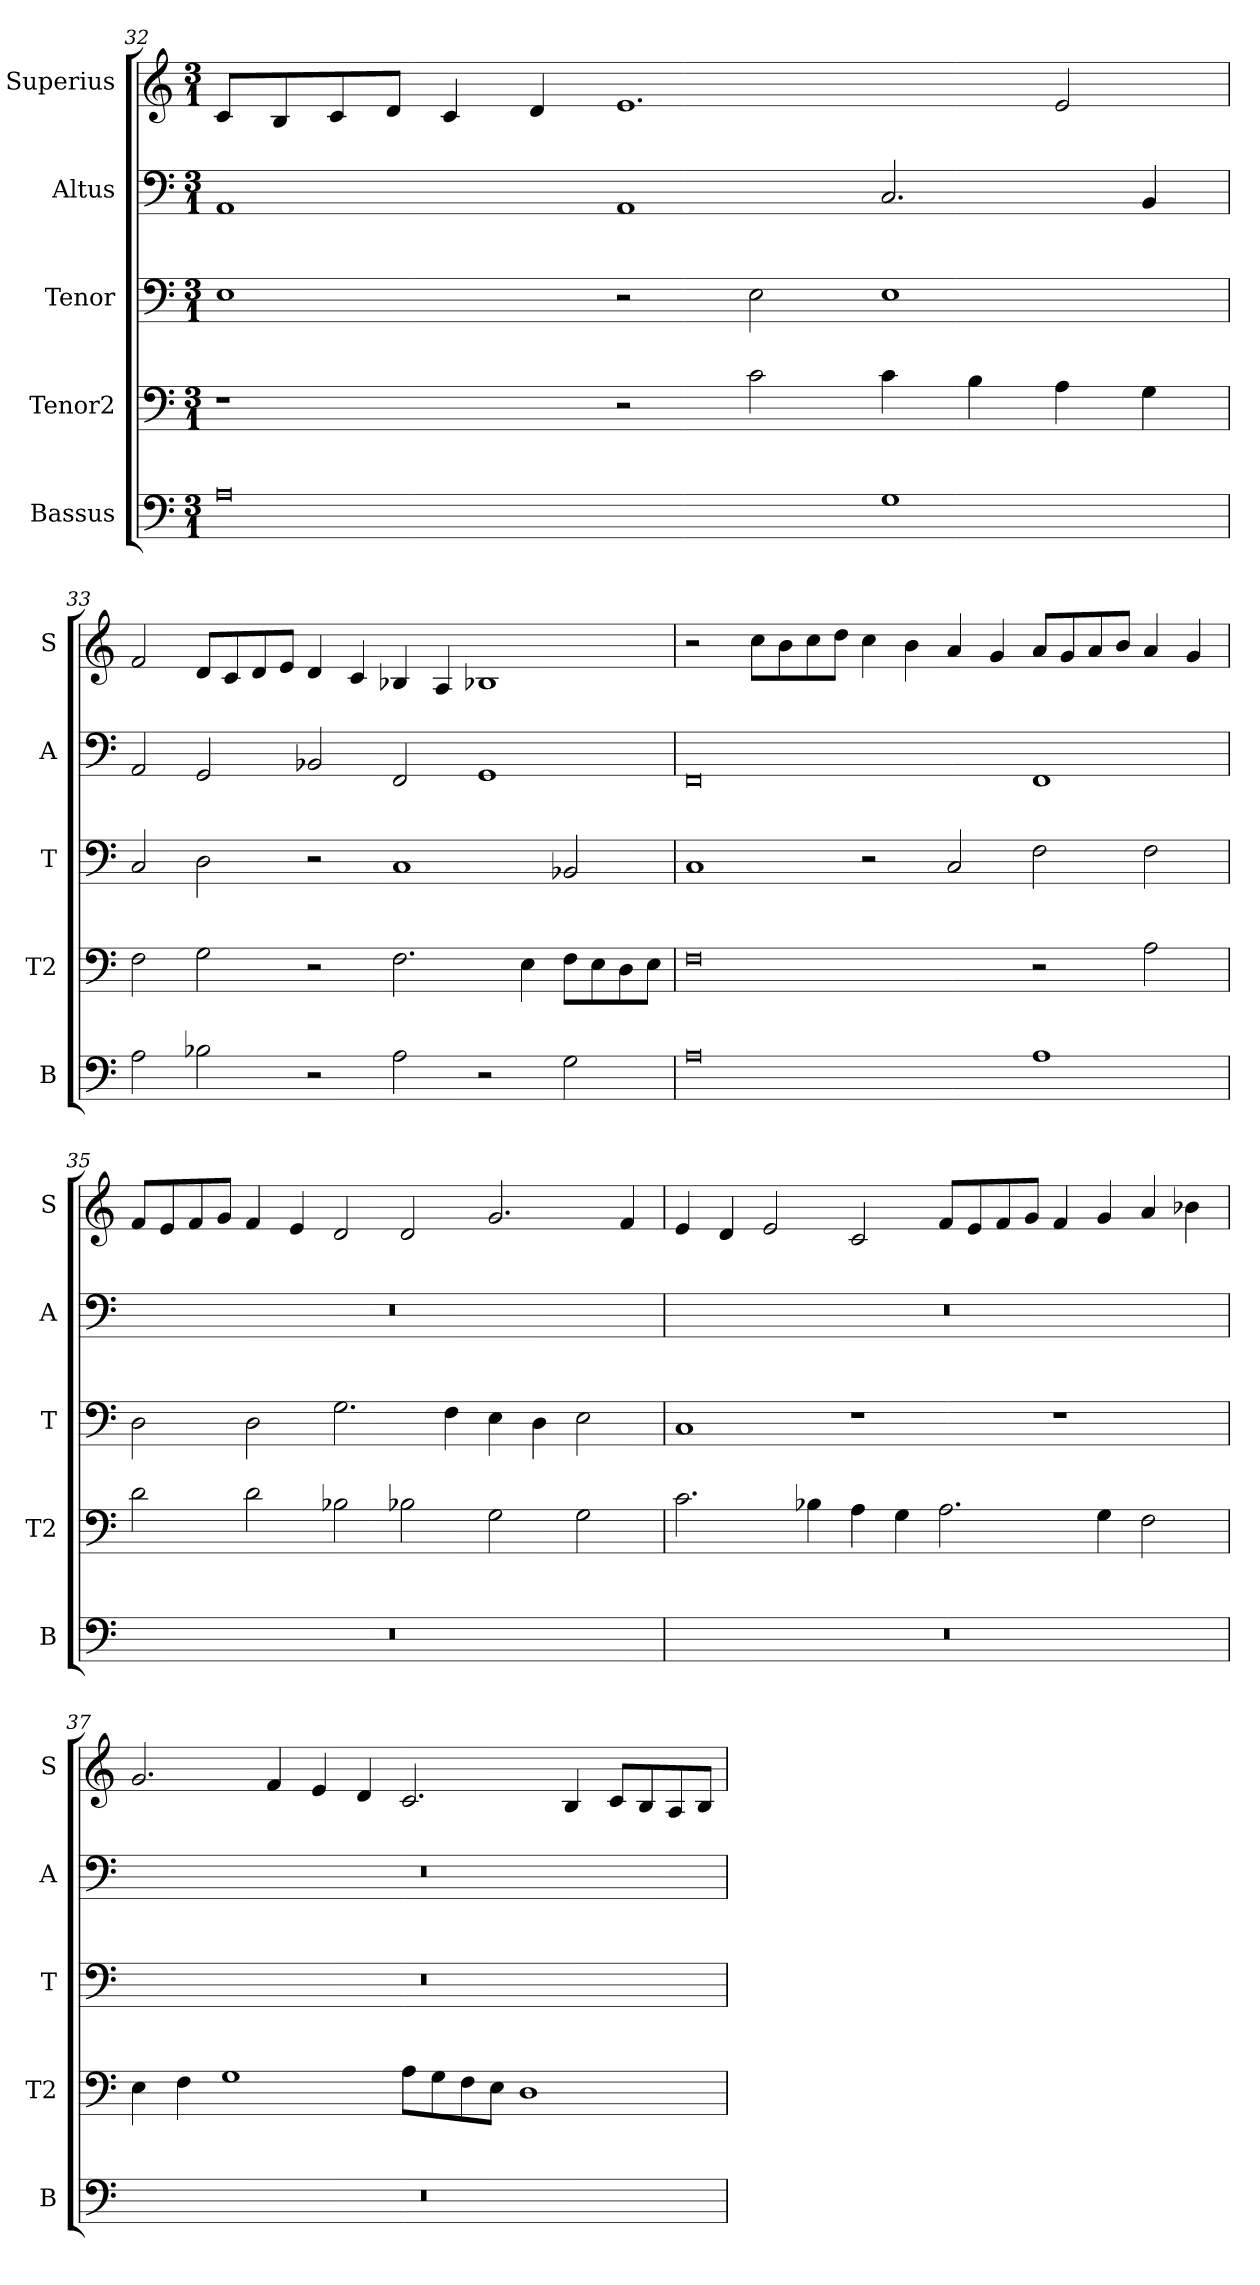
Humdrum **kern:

**kern	**kern	**kern	**kern	**kern
*part5	*part4	*part3	*part2	*part1
*staff5	*staff4	*staff3	*staff2	*staff1
*I"Bassus	*I"Tenor2	*I"Tenor	*I"Altus	*I"Superius
*I'B	*I'T2	*I'T	*I'A	*I'S
*clefF4	*clefF4	*clefF4	*clefF4	*clefG2
*k[]	*k[]	*k[]	*k[]	*k[]
*a:	*a:	*a:	*a:	*a:
*M3/1	*M3/1	*M3/1	*M3/1	*M3/1
=32	=32	=32	=32	=32
0A	1r	1E	1AA	8cL
.	.	.	.	8B
.	.	.	.	8c
.	.	.	.	8dJ
.	.	.	.	4c
.	.	.	.	4d
.	2r	2r	1AA	1.e
.	2c	2E	.	.
1G	4c	1E	2.C	.
.	4B	.	.	.
.	4A	.	.	2e
.	4G	.	4BB	.
=33	=33	=33	=33	=33
2A	2F	2C	2AA	2f
2B-X	2G	2D	2GG	8dL
.	.	.	.	8c
.	.	.	.	8d
.	.	.	.	8eJ
2r	2r	2r	2BB-X	4d
.	.	.	.	4c
2A	2.F	1C	2FF	4B-X
.	.	.	.	4A
2r	.	.	1GG	1B-X
.	4E	.	.	.
2G	8F\L	2BB-X	.	.
.	8E\	.	.	.
.	8D\	.	.	.
.	8E\J	.	.	.
=34	=34	=34	=34	=34
0A	0F	1C	0FF	2r
.	.	.	.	8cc\L
.	.	.	.	8b\
.	.	.	.	8cc\
.	.	.	.	8dd\J
.	.	2r	.	4cc
.	.	.	.	4b
.	.	2C	.	4a
.	.	.	.	4g
1A	2r	2F	1FF	8a/L
.	.	.	.	8g/
.	.	.	.	8a/
.	.	.	.	8b/J
.	2A	2F	.	4a
.	.	.	.	4g
=35	=35	=35	=35	=35
0.r	2d	2D	0.r	8fL
.	.	.	.	8e
.	.	.	.	8f
.	.	.	.	8gJ
.	2d	2D	.	4f
.	.	.	.	4e
.	2B-X	2.G	.	2d
.	2B-X	.	.	2d
.	.	4F	.	.
.	2G	4E	.	2.g
.	.	4D	.	.
.	2G	2E	.	.
.	.	.	.	4f
=36	=36	=36	=36	=36
0.r	2.c	1C	0.r	4e
.	.	.	.	4d
.	.	.	.	2e
.	4B-X	.	.	.
.	4A	1r	.	2c
.	4G	.	.	.
.	2.A	.	.	8fL
.	.	.	.	8e
.	.	.	.	8f
.	.	.	.	8gJ
.	.	1r	.	4f
.	4G	.	.	4g
.	2F	.	.	4a
.	.	.	.	4b-X
=37	=37	=37	=37	=37
0.r	4E	0.r	0.r	2.g
.	4F	.	.	.
.	1G	.	.	.
.	.	.	.	4f
.	.	.	.	4e
.	.	.	.	4d
.	8AL	.	.	2.c
.	8G	.	.	.
.	8F	.	.	.
.	8EJ	.	.	.
.	1D	.	.	.
.	.	.	.	4B
.	.	.	.	8cL
.	.	.	.	8B
.	.	.	.	8A
.	.	.	.	8BJ
=	=	=	=	=
*-	*-	*-	*-	*-
